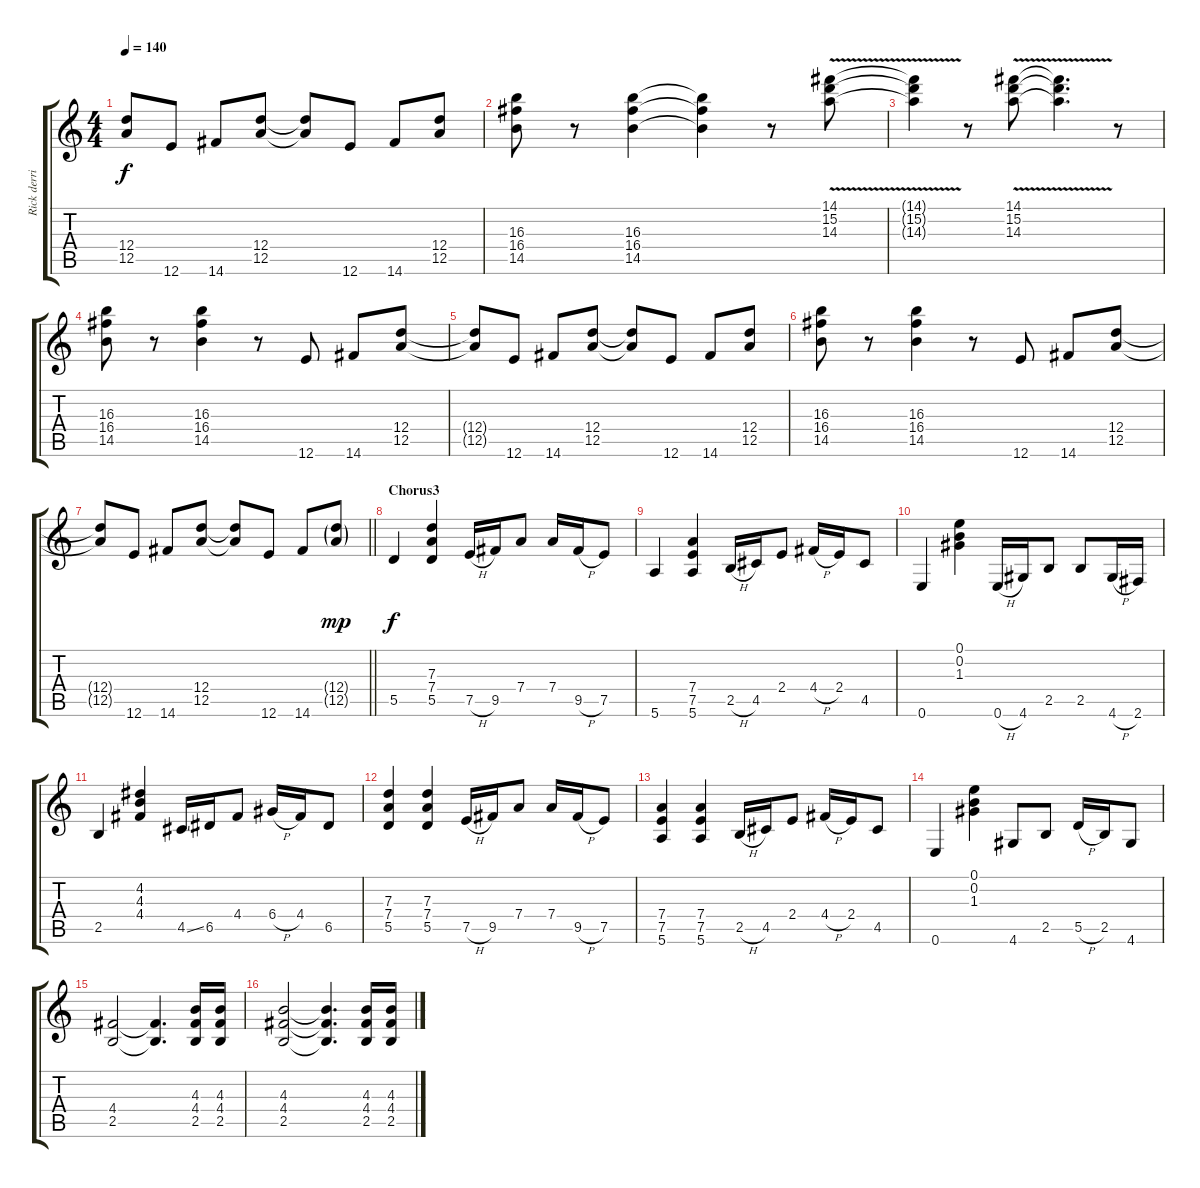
\track ("Rick derringer" "Rick derri") {instrument overdrivenguitar}
\staff {score tabs}
\tuning (E4 B3 G3 D3 A2 E2) {hide}
\ts (4 4)
\tempo 140
\clef g2
\ks c
(12.4{t} 12.5{t}).8{dy f} 12.6.8 14.6.8 (12.4 12.5).8 (12.4{t} 12.5{t}).8 12.6.8 14.6.8 (12.4 12.5).8 |
(16.3 16.4 14.5).8 r.8 (16.3 16.4 14.5).4 (16.3{t} 16.4{t} 14.5{t}).4 r.8 (14.1{v} 15.2{v} 14.3{v}).8 |
(14.1{t} 15.2{t} 14.3{t}).4 r.8 (14.1 15.2{v} 14.3{v}).8 (14.1{t} 15.2{t} 14.3{t}).4{d} r.8 |
(16.3 16.4 14.5).8 r.8 (16.3 16.4 14.5).4 r.8 12.6.8 14.6.8 (12.4 12.5).8 |
(12.4{t} 12.5{t}).8 12.6.8 14.6.8 (12.4 12.5).8 (12.4{t} 12.5{t}).8 12.6.8 14.6.8 (12.4 12.5).8 |
(16.3 16.4 14.5).8 r.8 (16.3 16.4 14.5).4 r.8 12.6.8 14.6.8 (12.4 12.5).8 |
\barLineRight lightlight
(12.4{t} 12.5{t}).8 12.6.8 14.6.8 (12.4 12.5).8 (12.4{t} 12.5{t}).8 12.6.8 14.6.8 (12.4{g} 12.5{g}).8{dy mp} |
\section ("" "Chorus3")
5.5.4{dy f} (7.3 7.4 5.5).4 7.5{h}.16 9.5.16 7.4.8 7.4.16 9.5{h}.16 7.5.8 |
5.6.4 (7.4 7.5 5.6).4 2.5{h}.16 4.5.16 2.4.8 4.4{h}.16 2.4.16 4.5.8 |
0.6.4 (0.1 0.2 1.3).4 0.6{h}.16 4.6.16 2.5.8 2.5.8 4.6{h}.16 2.6.16 |
2.5.4 (4.2 4.3 4.4).4 4.5{ss}.16 6.5.16 4.4.8 6.4{h}.16 4.4.16 6.5.8 |
(7.3 7.4 5.5).4 (7.3 7.4 5.5).4 7.5{h}.16 9.5.16 7.4.8 7.4.16 9.5{h}.16 7.5.8 |
(7.4 7.5 5.6).4 (7.4 7.5 5.6).4 2.5{h}.16 4.5.16 2.4.8 4.4{h}.16 2.4.16 4.5.8 |
0.6.4 (0.1 0.2 1.3).4 4.6.8 2.5.8 5.5{h}.16 2.5.16 4.6.8 |
(4.4 2.5).2 (4.4{t} 2.5{t}).4{d} (4.3 4.4 2.5).16 (4.3 4.4 2.5).16 |
(4.3 4.4 2.5).2 (4.3{t} 4.4{t} 2.5{t}).4{d} (4.3 4.4 2.5).16 (4.3 4.4 2.5).16
